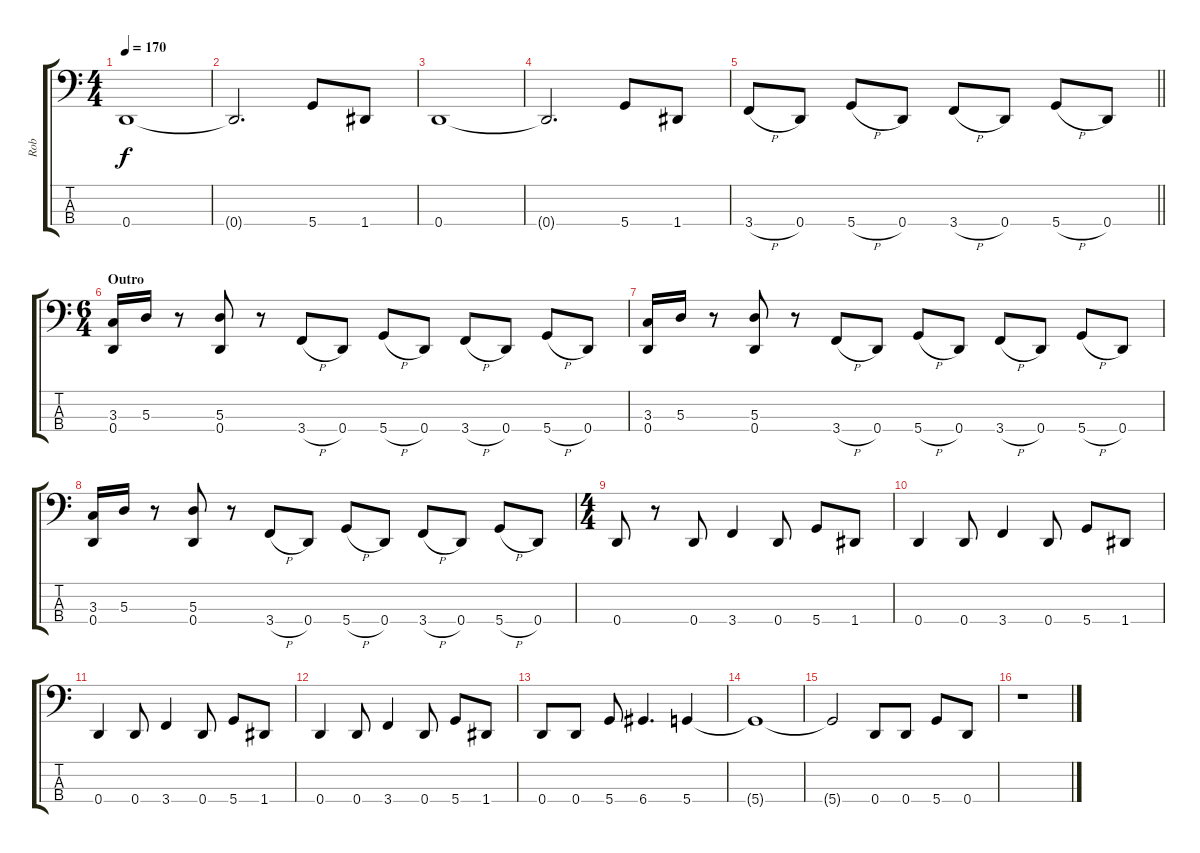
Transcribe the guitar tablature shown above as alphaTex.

\track ("Rob" "Rob") {instrument electricbassfinger}
\staff {score tabs}
\tuning (G2 D2 A1 D1) {hide}
\ts (4 4)
\tempo 170
\clef f4
\ks c
0.4.1{dy f} |
0.4{t}.2{d} 5.4.8 1.4.8 |
0.4.1 |
0.4{t}.2{d} 5.4.8 1.4.8 |
\barLineRight lightlight
3.4{h}.8 0.4.8 5.4{h}.8 0.4.8 3.4{h}.8 0.4.8 5.4{h}.8 0.4.8 |
\ts (6 4)
\section ("" "Outro")
(3.3 0.4).16 5.3.16 r.8 (5.3 0.4).8 r.8 3.4{h}.8 0.4.8 5.4{h}.8 0.4.8 3.4{h}.8 0.4.8 5.4{h}.8 0.4.8 |
(3.3 0.4).16 5.3.16 r.8 (5.3 0.4).8 r.8 3.4{h}.8 0.4.8 5.4{h}.8 0.4.8 3.4{h}.8 0.4.8 5.4{h}.8 0.4.8 |
(3.3 0.4).16 5.3.16 r.8 (5.3 0.4).8 r.8 3.4{h}.8 0.4.8 5.4{h}.8 0.4.8 3.4{h}.8 0.4.8 5.4{h}.8 0.4.8 |
\ts (4 4)
0.4.8 r.8 0.4.8 3.4.4 0.4.8 5.4.8 1.4.8 |
0.4.4 0.4.8 3.4.4 0.4.8 5.4.8 1.4.8 |
0.4.4 0.4.8 3.4.4 0.4.8 5.4.8 1.4.8 |
0.4.4 0.4.8 3.4.4 0.4.8 5.4.8 1.4.8 |
0.4.8 0.4.8 5.4.8 6.4.4{d} 5.4.4 |
5.4{t}.1 |
5.4{t}.2 0.4.8 0.4.8 5.4.8 0.4.8 |
r.1
